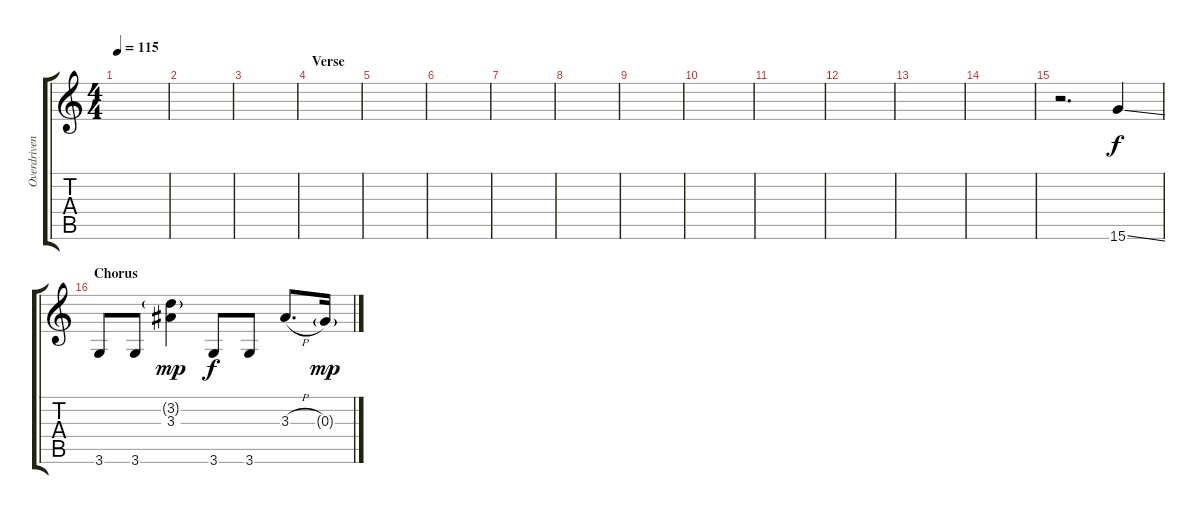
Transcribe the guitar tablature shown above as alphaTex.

\track ("Overdriven" "Overdriven") {instrument overdrivenguitar}
\staff {score tabs}
\tuning (E4 B3 G3 D3 A2 E2) {hide}
\ts (4 4)
\tempo 115
\clef g2
\ks c
|
|
|
\section ("" "Verse")
|
|
|
|
|
|
|
|
|
|
|
r.2{d} 15.6{ss}.4 |
\section ("" "Chorus")
3.6.8 3.6.8 (3.2{g} 3.3).4{dy mp} 3.6.8{dy f} 3.6.8 3.3{h}.8{d} 0.3{g}.16{dy mp}
